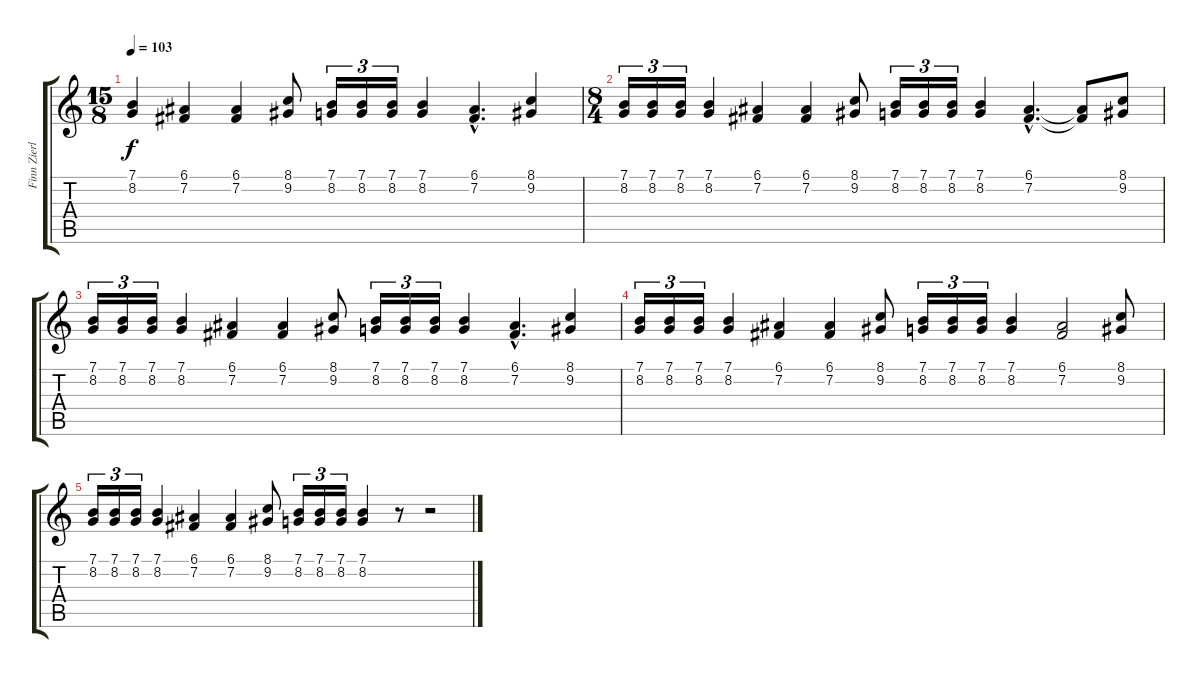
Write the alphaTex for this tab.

\track ("Finn Zierler - keyboards  " "Finn Zierl") {instrument celesta}
\staff {score tabs}
\tuning (E4 B3 G3 D3 A2 E2) {hide}
\ts (15 8)
\tempo 103
\clef g2
\ks c
(7.1 8.2).4{dy f} (6.1 7.2).4 (6.1 7.2).4 (8.1 9.2).8 (7.1 8.2).16{tu (3 2)} (7.1 8.2).16{tu (3 2)} (7.1 8.2).16{tu (3 2)} (7.1 8.2).4 (6.1{hac} 7.2{hac}).4{d} (8.1 9.2).4 |
\ts (8 4)
(7.1 8.2).16{tu (3 2)} (7.1 8.2).16{tu (3 2)} (7.1 8.2).16{tu (3 2)} (7.1 8.2).4 (6.1 7.2).4 (6.1 7.2).4 (8.1 9.2).8 (7.1 8.2).16{tu (3 2)} (7.1 8.2).16{tu (3 2)} (7.1 8.2).16{tu (3 2)} (7.1 8.2).4 (6.1{hac} 7.2{hac}).4{d} (6.1{t} 7.2{t}).8 (8.1 9.2).8 |
(7.1 8.2).16{tu (3 2)} (7.1 8.2).16{tu (3 2)} (7.1 8.2).16{tu (3 2)} (7.1 8.2).4 (6.1 7.2).4 (6.1 7.2).4 (8.1 9.2).8 (7.1 8.2).16{tu (3 2)} (7.1 8.2).16{tu (3 2)} (7.1 8.2).16{tu (3 2)} (7.1 8.2).4 (6.1{hac} 7.2{hac}).4{d} (8.1 9.2).4 |
(7.1 8.2).16{tu (3 2)} (7.1 8.2).16{tu (3 2)} (7.1 8.2).16{tu (3 2)} (7.1 8.2).4 (6.1 7.2).4 (6.1 7.2).4 (8.1 9.2).8 (7.1 8.2).16{tu (3 2)} (7.1 8.2).16{tu (3 2)} (7.1 8.2).16{tu (3 2)} (7.1 8.2).4 (6.1 7.2).2 (8.1 9.2).8 |
(7.1 8.2).16{tu (3 2)} (7.1 8.2).16{tu (3 2)} (7.1 8.2).16{tu (3 2)} (7.1 8.2).4 (6.1 7.2).4 (6.1 7.2).4 (8.1 9.2).8 (7.1 8.2).16{tu (3 2)} (7.1 8.2).16{tu (3 2)} (7.1 8.2).16{tu (3 2)} (7.1 8.2).4 r.8 r.2
